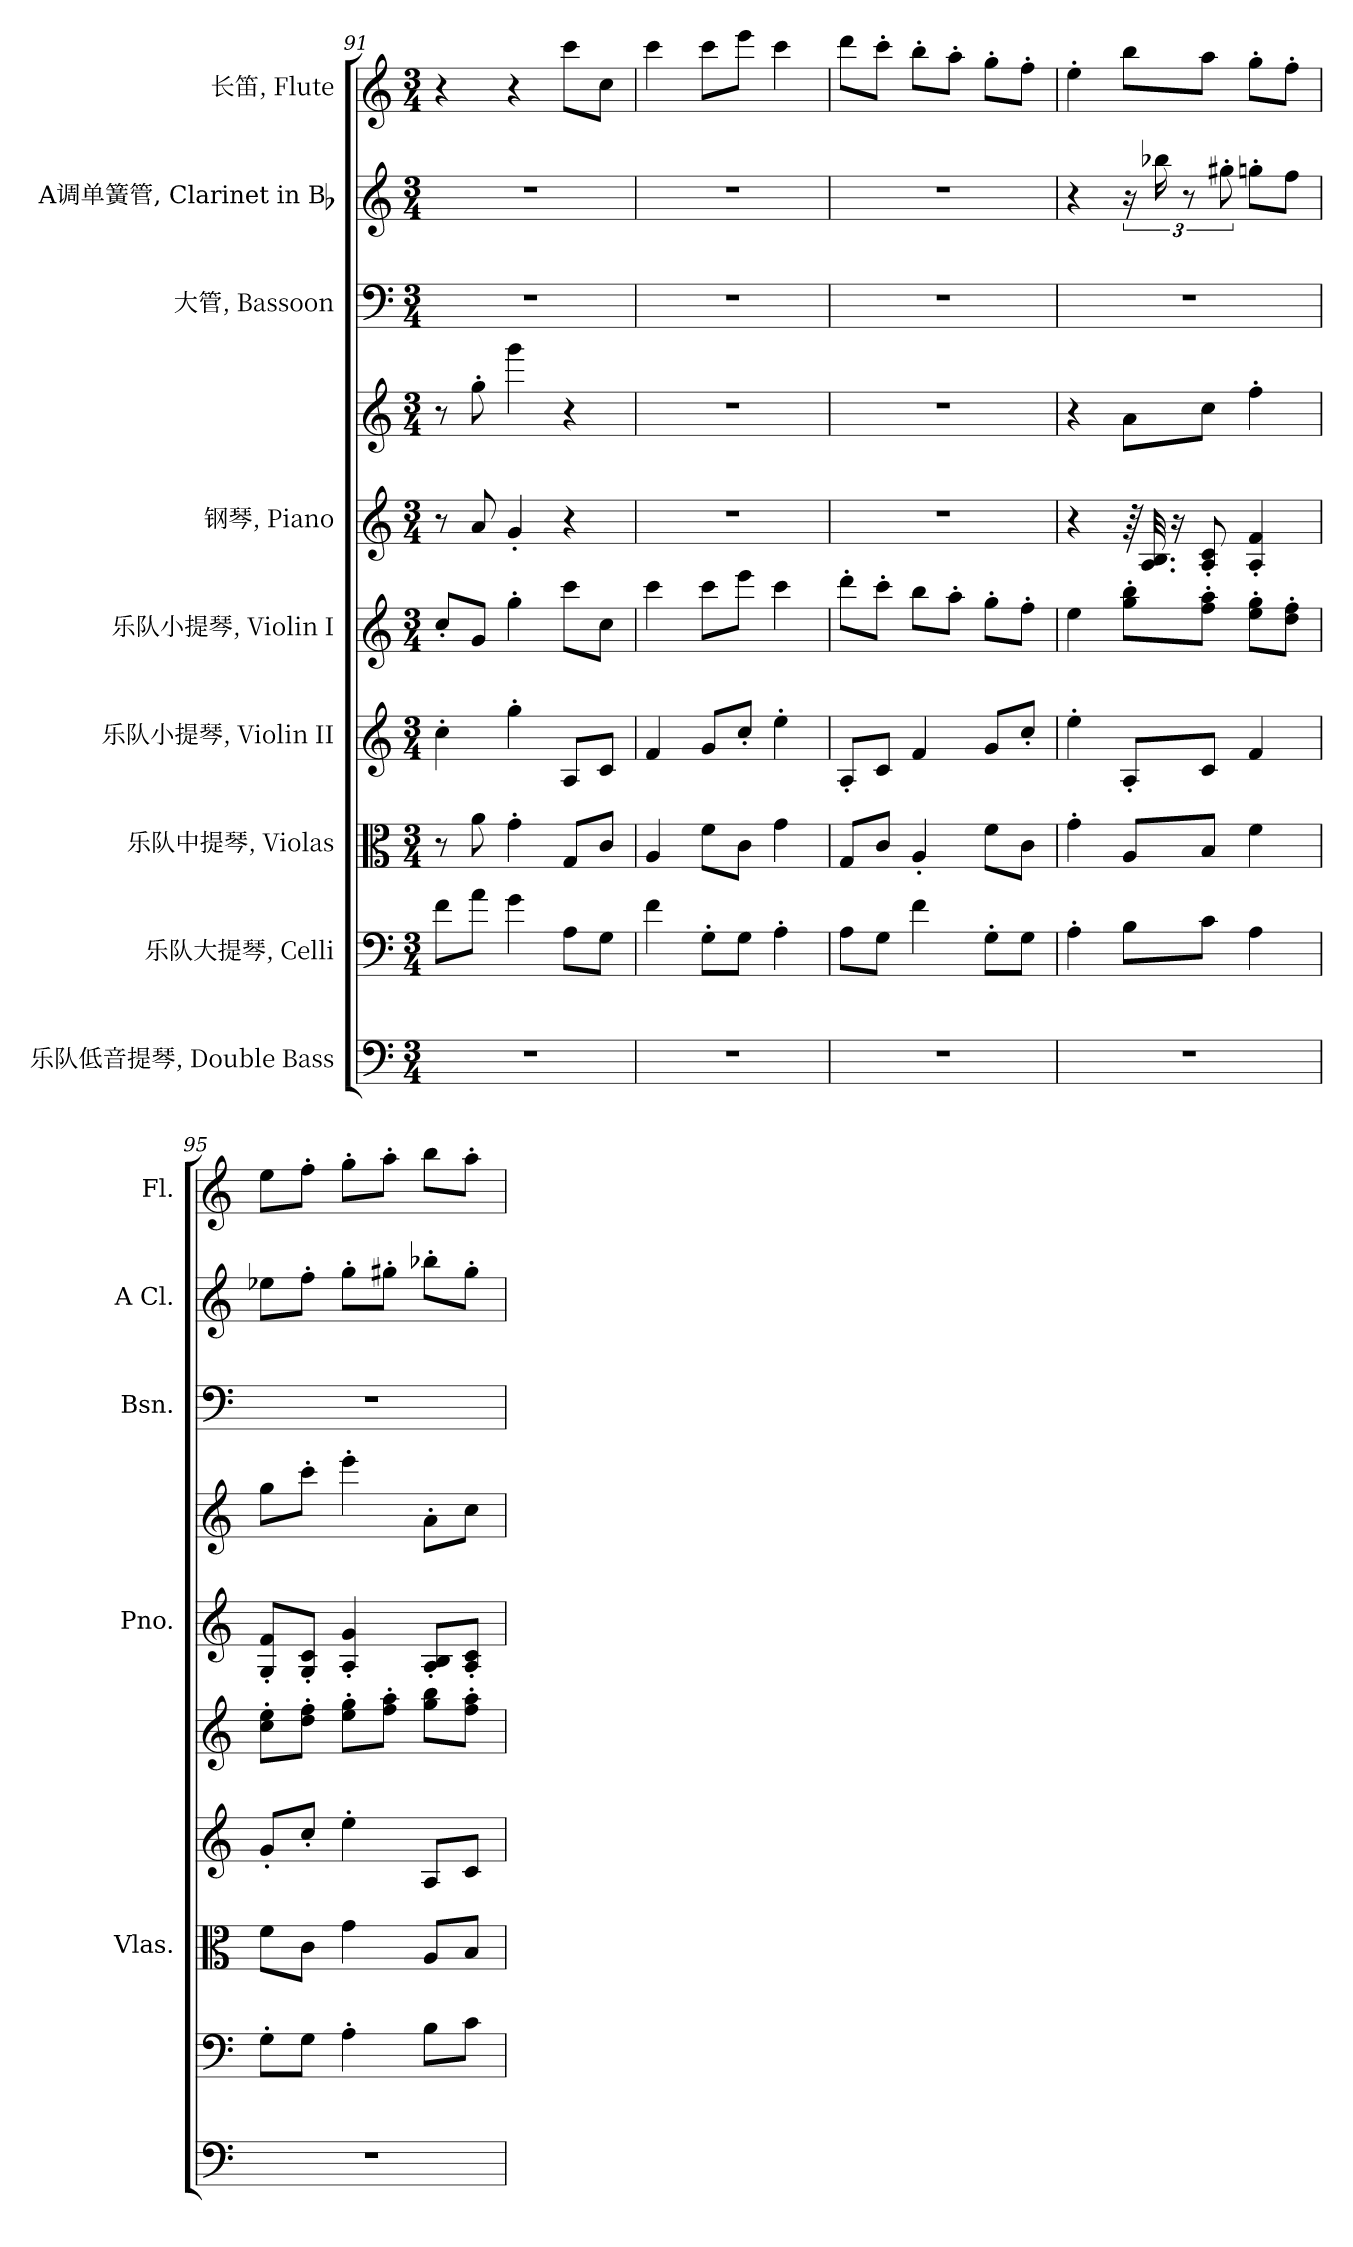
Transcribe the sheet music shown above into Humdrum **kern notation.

**kern	**kern	**kern	**kern	**kern	**kern	**kern	**kern	**kern	**kern
*part9	*part8	*part7	*part6	*part5	*part4	*part4	*part3	*part2	*part1
*staff10	*staff9	*staff8	*staff7	*staff6	*staff5	*staff4	*staff3	*staff2	*staff1
*I"乐队低音提琴, Double Bass	*I"乐队大提琴, Celli	*I"乐队中提琴, Violas	*I"乐队小提琴, Violin II	*I"乐队小提琴, Violin I	*I"钢琴, Piano	*	*I"大管, Bassoon	*I"A调单簧管, Clarinet in Bb	*I"长笛, Flute
*	*	*I'Vlas.	*	*	*I'Pno.	*	*I'Bsn.	*I'A Cl.	*I'Fl.
*clefF4	*clefF4	*clefC3	*clefG2	*clefG2	*clefG2	*clefG2	*clefF4	*clefG2	*clefG2
*ITrd7c12	*	*	*	*	*	*	*	*ITrd2c3	*
*k[]	*k[]	*k[]	*k[]	*k[]	*k[]	*k[]	*k[]	*k[f#c#g#]	*k[]
*M3/4	*M3/4	*M3/4	*M3/4	*M3/4	*M3/4	*M3/4	*M3/4	*M3/4	*M3/4
=91	=91	=91	=91	=91	=91	=91	=91	=91	=91
2.r	8f\L	8r	4cc'\	8cc'/L	8r	8r	2.r	2.r	4r
.	8a\J	8a\	.	8g/J	8a/	8gg'\	.	.	.
.	4g\	4g'\	4gg'\	4gg'\	4g'/	4ggg\	.	.	4r
.	8A\L	8G/L	8A/L	8ccc\L	4r	4r	.	.	8ccc\L
.	8G\J	8c/J	8c/J	8cc\J	.	.	.	.	8cc\J
=92	=92	=92	=92	=92	=92	=92	=92	=92	=92
2.r	4f\	4A/	4f/	4ccc\	2.r	2.r	2.r	2.r	4ccc\
.	8G'\L	8f\L	8g/L	8ccc\L	.	.	.	.	8ccc\L
.	8G\J	8c\J	8cc'/J	8eee\J	.	.	.	.	8eee\J
.	4A'\	4g\	4ee'\	4ccc\	.	.	.	.	4ccc\
=93	=93	=93	=93	=93	=93	=93	=93	=93	=93
2.r	8A\L	8G/L	8A'/L	8ddd'\L	2.r	2.r	2.r	2.r	8ddd\L
.	8G\J	8c/J	8c/J	8ccc'\J	.	.	.	.	8ccc'\J
.	4f\	4A'/	4f/	8bb\L	.	.	.	.	8bb'\L
.	.	.	.	8aa'\J	.	.	.	.	8aa'\J
.	8G'\L	8f\L	8g/L	8gg'\L	.	.	.	.	8gg'\L
.	8G\J	8c\J	8cc'/J	8ff'\J	.	.	.	.	8ff'\J
!!LO:PB:g=z
=94	=94	=94	=94	=94	=94	=94	=94	=94	=94
2.r	4A'\	4g'\	4ee'\	4ee\	4r	4r	2.r	4r	4ee'\
.	8B\L	8A/L	8A'/L	8gg\' 8bb\'L	64r	8a\L	.	24r	8bb\L
.	.	.	.	.	32.A/ 32.B/	.	.	.	.
.	.	.	.	.	.	.	.	24ggn\	.
.	.	.	.	.	16r	.	.	.	.
.	.	.	.	.	.	.	.	12r	.
.	8c\J	8B/J	8c/J	8ff\' 8aa\'J	8A/' 8c/'	8cc\J	.	.	8aa\J
.	.	.	.	.	.	.	.	12ee#X'\	.
.	4A\	4f\	4f/	8ee\' 8gg\'L	4A/' 4f/'	4ff'\	.	8een'\L	8gg'\L
.	.	.	.	8dd\' 8ff\'J	.	.	.	8dd\J	8ff'\J
=95	=95	=95	=95	=95	=95	=95	=95	=95	=95
2.r	8G'\L	8f\L	8g'/L	8cc\' 8ee\'L	8G/' 8f/'L	8gg\L	2.r	8ccn\L	8ee\L
.	8G\J	8c\J	8cc'/J	8dd\' 8ff\'J	8G/' 8c/'J	8ccc'\J	.	8dd'\J	8ff'\J
.	4A'\	4g\	4ee'\	8ee\' 8gg\'L	4A/' 4g/'	4eee'\	.	8ee'\L	8gg'\L
.	.	.	.	8ff\' 8aa\'J	.	.	.	8ee#X'\J	8aa'\J
.	8B\L	8A/L	8A/L	8gg\ 8bb\L	8A/' 8B/'L	8a'\L	.	8ggn'\L	8bb\L
.	8c\J	8B/J	8c/J	8ff\' 8aa\'J	8A/' 8c/'J	8cc\J	.	8ee#'\J	8aa'\J
=	=	=	=	=	=	=	=	=	=
*-	*-	*-	*-	*-	*-	*-	*-	*-	*-
